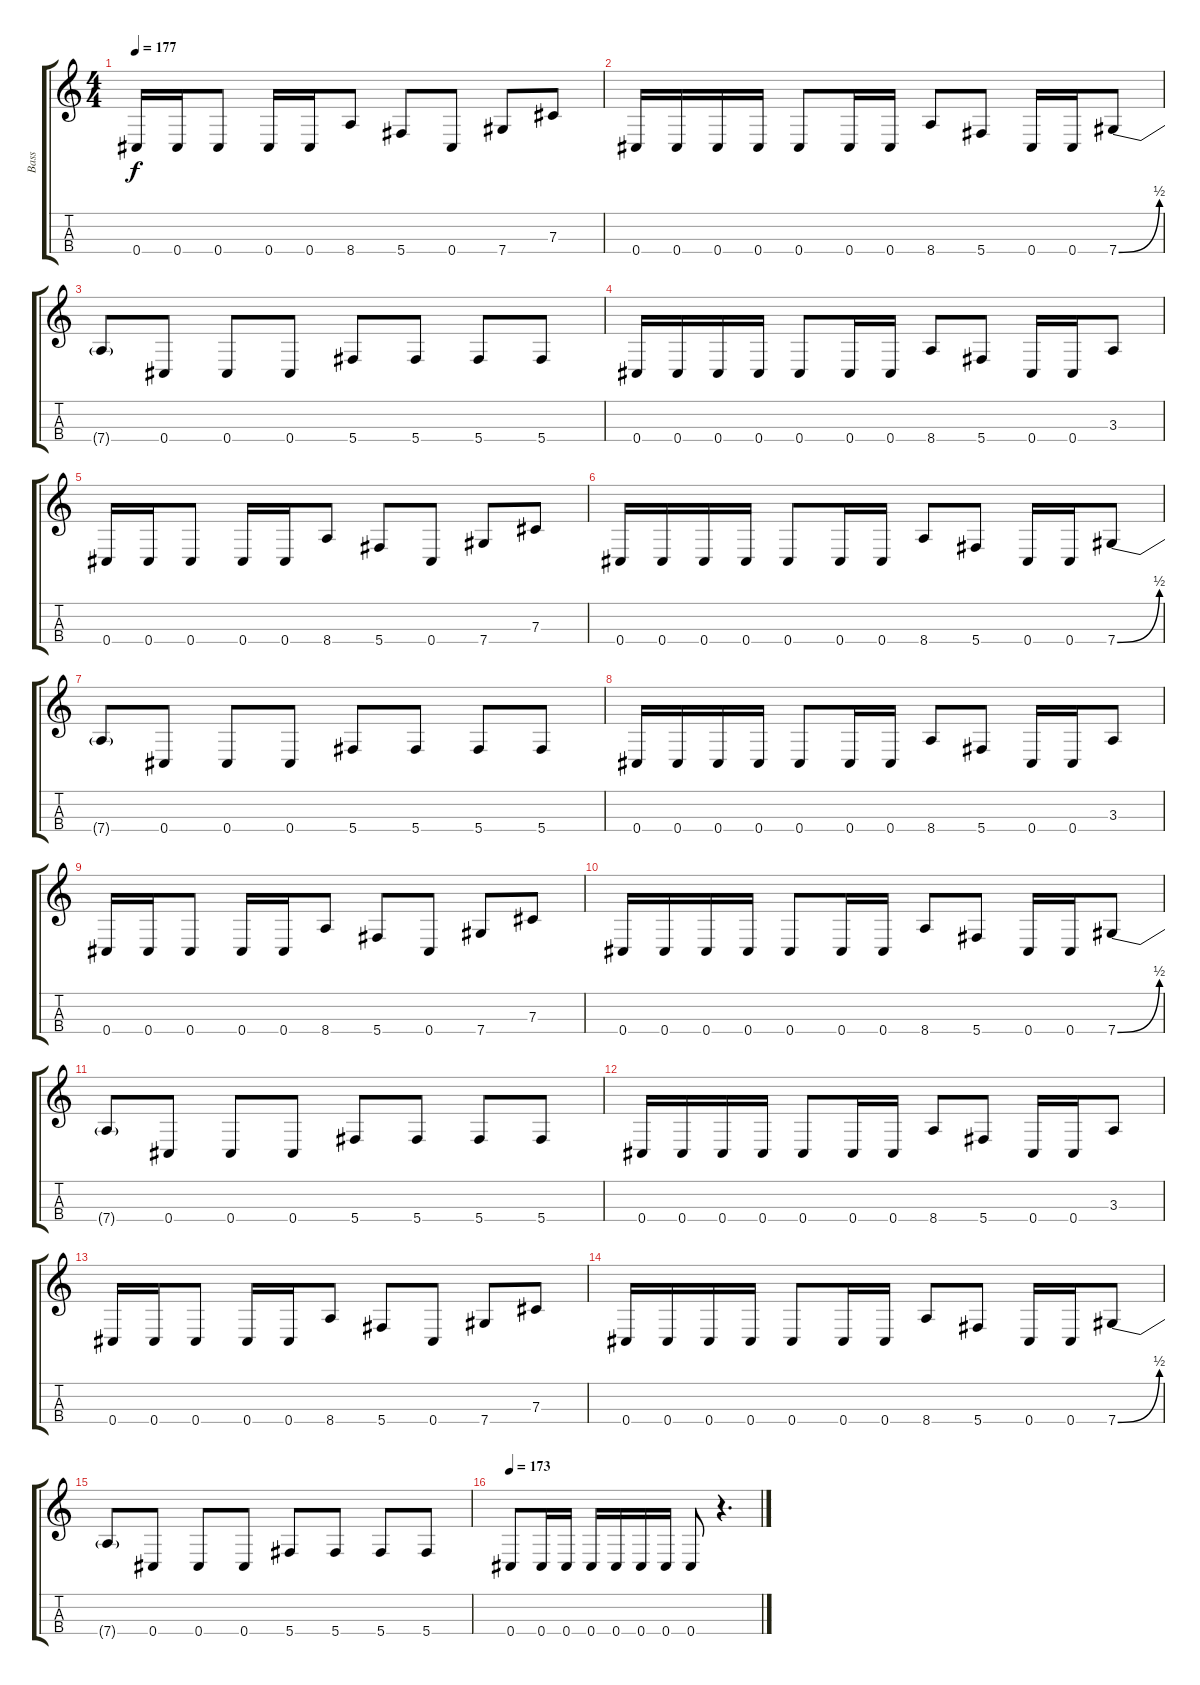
\track ("Bass" "Bass") {instrument electricbasspick}
\staff {score tabs}
\tuning (E3 B2 Gb2 Db2) {hide}
\ts (4 4)
\tempo 177
\clef g2
\ks c
0.4.16{dy f} 0.4.16 0.4.8 0.4.16 0.4.16 8.4.8 5.4.8 0.4.8 7.4.8 7.3.8 |
0.4.16 0.4.16 0.4.16 0.4.16 0.4.8 0.4.16 0.4.16 8.4.8 5.4.8 0.4.16 0.4.16 7.4{be (bend 0 0 60 2)}.8 |
7.4{t}.8 0.4.8 0.4.8 0.4.8 5.4.8 5.4.8 5.4.8 5.4.8 |
0.4.16 0.4.16 0.4.16 0.4.16 0.4.8 0.4.16 0.4.16 8.4.8 5.4.8 0.4.16 0.4.16 3.3.8 |
0.4.16 0.4.16 0.4.8 0.4.16 0.4.16 8.4.8 5.4.8 0.4.8 7.4.8 7.3.8 |
0.4.16 0.4.16 0.4.16 0.4.16 0.4.8 0.4.16 0.4.16 8.4.8 5.4.8 0.4.16 0.4.16 7.4{be (bend 0 0 60 2)}.8 |
7.4{t}.8 0.4.8 0.4.8 0.4.8 5.4.8 5.4.8 5.4.8 5.4.8 |
0.4.16 0.4.16 0.4.16 0.4.16 0.4.8 0.4.16 0.4.16 8.4.8 5.4.8 0.4.16 0.4.16 3.3.8 |
0.4.16 0.4.16 0.4.8 0.4.16 0.4.16 8.4.8 5.4.8 0.4.8 7.4.8 7.3.8 |
0.4.16 0.4.16 0.4.16 0.4.16 0.4.8 0.4.16 0.4.16 8.4.8 5.4.8 0.4.16 0.4.16 7.4{be (bend 0 0 60 2)}.8 |
7.4{t}.8 0.4.8 0.4.8 0.4.8 5.4.8 5.4.8 5.4.8 5.4.8 |
0.4.16 0.4.16 0.4.16 0.4.16 0.4.8 0.4.16 0.4.16 8.4.8 5.4.8 0.4.16 0.4.16 3.3.8 |
0.4.16 0.4.16 0.4.8 0.4.16 0.4.16 8.4.8 5.4.8 0.4.8 7.4.8 7.3.8 |
0.4.16 0.4.16 0.4.16 0.4.16 0.4.8 0.4.16 0.4.16 8.4.8 5.4.8 0.4.16 0.4.16 7.4{be (bend 0 0 60 2)}.8 |
7.4{t}.8 0.4.8 0.4.8 0.4.8 5.4.8 5.4.8 5.4.8 5.4.8 |
\tempo 173
0.4.8 0.4.16 0.4.16 0.4.16 0.4.16 0.4.16 0.4.16 0.4.8 r.4{d}
